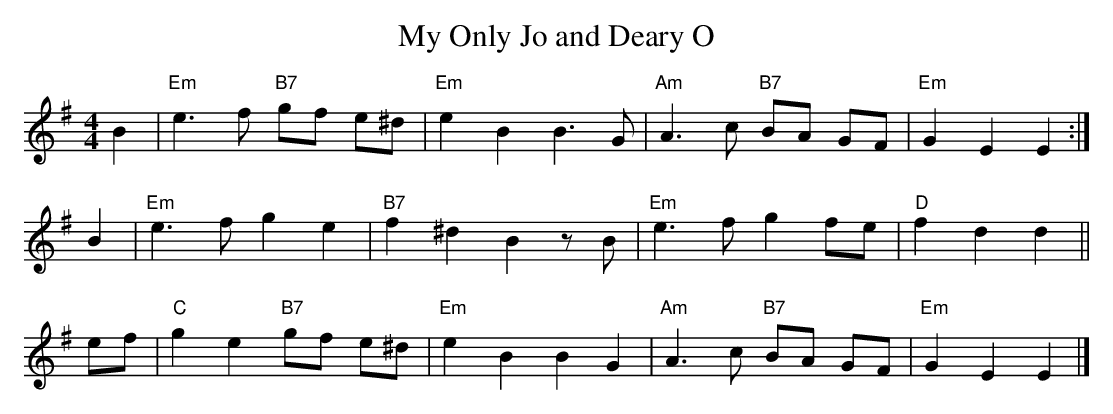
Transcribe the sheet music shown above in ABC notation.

X:1
T: My Only Jo and Deary O
M: 4/4
L: 1/8
K: Em
B2 |\
"Em"e3 f "B7"gf e^d | "Em"e2 B2 B3 G | "Am"A3 c "B7"BA GF | "Em"G2 E2 E2 :|
B2 |\
"Em"e3 f g2 e2 | "B7"f2 ^d2 B2 z B | "Em"e3 f g2 fe | "D"f2 d2 d2 ||
ef |\
"C"g2 e2 "B7"gf e^d | "Em"e2 B2 B2 G2 | "Am"A3 c "B7"BA GF | "Em"G2 E2 E2 |]
